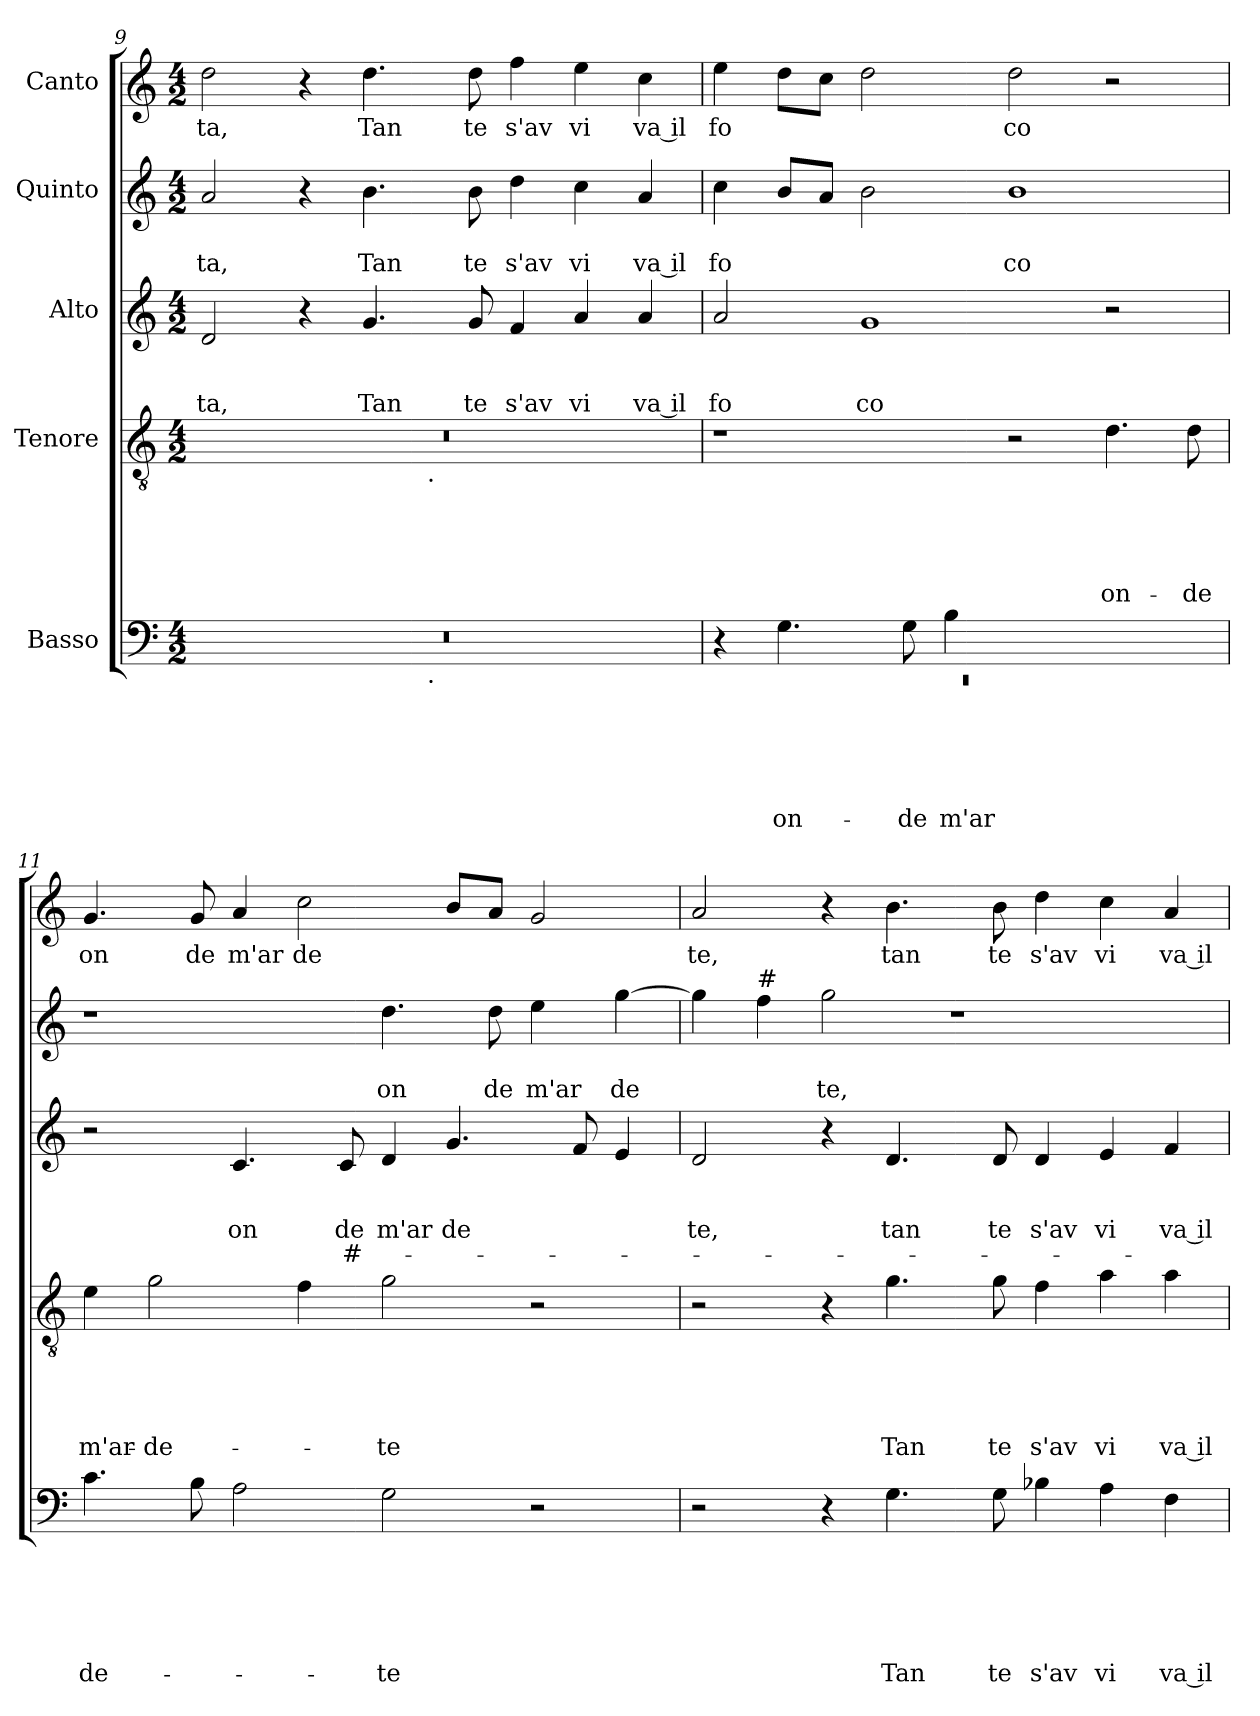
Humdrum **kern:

**kern	**text	**text	**text	**text	**text	**text	**kern	**text	**text	**text	**text	**text	**kern	**text	**text	**text	**text	**kern	**text	**text	**kern	**text
*part5	*part5	*part5	*part5	*part5	*part5	*part5	*part4	*part4	*part4	*part4	*part4	*part4	*part3	*part3	*part3	*part3	*part3	*part2	*part2	*part2	*part1	*part1
*staff5	*staff5	*staff5	*staff5	*staff5	*staff5	*staff5	*staff4	*staff4	*staff4	*staff4	*staff4	*staff4	*staff3	*staff3	*staff3	*staff3	*staff3	*staff2	*staff2	*staff2	*staff1	*staff1
*I"Basso	*	*	*	*	*	*	*I"Tenore	*	*	*	*	*	*I"Alto	*	*	*	*	*I"Quinto	*	*	*I"Canto	*
*clefF4	*	*	*	*	*	*	*clefGv2	*	*	*	*	*	*clefG2	*	*	*	*	*clefG2	*	*	*clefG2	*
*k[]	*	*	*	*	*	*	*k[]	*	*	*	*	*	*k[]	*	*	*	*	*k[]	*	*	*k[]	*
*C:	*	*	*	*	*	*	*C:	*	*	*	*	*	*C:	*	*	*	*	*C:	*	*	*C:	*
*M4/2	*	*	*	*	*	*	*M4/2	*	*	*	*	*	*M4/2	*	*	*	*	*M4/2	*	*	*M4/2	*
=9	=9	=9	=9	=9	=9	=9	=9	=9	=9	=9	=9	=9	=9	=9	=9	=9	=9	=9	=9	=9	=9	=9
!	!	!	!	!	!	!	!	!	!	!	!	!	!	!	!	!LO:LY:b	!	!	!	!LO:LY:b	!	!LO:LY:b
*^	*	*	*	*	*	*	*^	*	*	*	*	*	*	*	*	*	*	*	*	*	*	*
0r	1ryy	.	.	.	.	.	.	0r	1ryy	.	.	.	.	.	2d/	.	.	ta,	.	2a/	.	ta,	2dd\	-ta,
.	.	.	.	.	.	.	.	.	.	.	.	.	.	.	4r	.	.	.	.	4r	.	.	4r	.
!	!	!	!	!	!	!	!	!	!	!	!	!	!	!	!	!	!	!LO:LY:b	!	!	!	!LO:LY:b	!	!LO:LY:b
.	.	.	.	.	.	.	.	.	.	.	.	.	.	.	4.g/	.	.	Tan	.	4.b\	.	Tan	4.dd\	Tan
!	!	!	!	!	!	!	!	!	!LO:TX:b:t=.	!	!	!	!	!	!	!	!	!	!	!	!	!	!	!
!	!LO:TX:b:t=.	!	!	!	!	!	!	!	!	!	!	!	!	!	!	!	!	!	!	!	!	!	!	!
.	1ryy	.	.	.	.	.	.	.	1ryy	.	.	.	.	.	.	.	.	.	.	.	.	.	.	.
!	!	!	!	!	!	!	!	!	!	!	!	!	!	!	!	!	!	!LO:LY:b	!	!	!	!LO:LY:b	!	!LO:LY:b
.	.	.	.	.	.	.	.	.	.	.	.	.	.	.	8g/	.	.	te	.	8b\	.	te	8dd\	te
!	!	!	!	!	!	!	!	!	!	!	!	!	!	!	!	!	!	!LO:LY:b	!	!	!	!LO:LY:b	!	!LO:LY:b
.	.	.	.	.	.	.	.	.	.	.	.	.	.	.	4f/	.	.	s'av	.	4dd\	.	s'av	4ff\	s'av
!	!	!	!	!	!	!	!	!	!	!	!	!	!	!	!	!	!	!LO:LY:b	!	!	!	!LO:LY:b	!	!LO:LY:b
.	.	.	.	.	.	.	.	.	.	.	.	.	.	.	4a/	.	.	vi	.	4cc\	.	vi	4ee\	vi
!	!	!	!	!	!	!	!	!	!	!	!	!	!	!	!	!	!	!LO:LY:b:rj	!	!	!	!LO:LY:b:rj	!	!LO:LY:b:rj
.	.	.	.	.	.	.	.	.	.	.	.	.	.	.	4a/	.	.	va il	.	4a/	.	va il	4cc\	va il
=10	=10	=10	=10	=10	=10	=10	=10	=10	=10	=10	=10	=10	=10	=10	=10	=10	=10	=10	=10	=10	=10	=10	=10	=10
!	!LO:N:vis=1	!	!	!	!	!	!	!	!	!	!	!	!	!	!	!	!	!LO:LY:b	!	!	!	!LO:LY:b	!	!LO:LY:b
*	*^	*	*	*	*	*	*	*v	*v	*	*	*	*	*	*	*	*	*	*	*	*	*	*	*
0ryy	0rEE	4r	.	.	.	.	.	.	1r	.	.	.	.	.	2a/	.	.	fo	.	4cc\	.	fo	4ee\	fo
!	!	!	!	!	!	!	!	!LO:LY:b	!	!	!	!	!	!	!	!	!	!	!	!	!	!	!	!
.	.	4.G\	.	.	.	.	.	on-	.	.	.	.	.	.	.	.	.	.	.	8b/L	.	.	8dd\L	.
.	.	.	.	.	.	.	.	.	.	.	.	.	.	.	.	.	.	.	.	8a/J	.	.	8cc\J	.
!	!	!	!	!	!	!	!	!	!	!	!	!	!	!	!	!	!	!LO:LY:b	!	!	!	!	!	!
.	.	.	.	.	.	.	.	.	.	.	.	.	.	.	1g	.	.	co	.	2b\	.	.	2dd\	.
!	!	!	!	!	!	!	!	!LO:LY:b	!	!	!	!	!	!	!	!	!	!	!	!	!	!	!	!
.	.	8G\	.	.	.	.	.	-de	.	.	.	.	.	.	.	.	.	.	.	.	.	.	.	.
!	!	!	!	!	!	!	!	!LO:LY:b	!	!	!	!	!	!	!	!	!	!	!	!	!	!	!	!
.	.	4B\	.	.	.	.	.	m'ar-	.	.	.	.	.	.	.	.	.	.	.	.	.	.	.	.
!	!	!	!	!	!	!	!	!	!	!	!	!	!	!	!	!	!	!	!	!	!	!LO:LY:b	!	!LO:LY:b
.	.	1ryy	.	.	.	.	.	.	2r	.	.	.	.	.	.	.	.	.	.	1b	.	co	2dd\	co
!	!	!	!	!	!	!	!	!	!	!	!	!	!	!LO:LY:b	!	!	!	!	!	!	!	!	!	!
.	.	.	.	.	.	.	.	.	4.d\	.	.	.	.	on-	2r	.	.	.	.	.	.	.	2r	.
!	!	!	!	!	!	!	!	!	!	!	!	!	!	!LO:LY:b	!	!	!	!	!	!	!	!	!	!
.	.	.	.	.	.	.	.	.	8d\	.	.	.	.	-de	.	.	.	.	.	.	.	.	.	.
*v	*v	*v	*	*	*	*	*	*	*	*	*	*	*	*	*	*	*	*	*	*	*	*	*	*
=11	=11	=11	=11	=11	=11	=11	=11	=11	=11	=11	=11	=11	=11	=11	=11	=11	=11	=11	=11	=11	=11	=11
!	!	!	!	!	!	!LO:LY:b	!	!	!	!	!	!LO:LY:b	!	!	!	!	!	!	!	!	!	!LO:LY:b
4.c\	.	.	.	.	.	-de-	4e\	.	.	.	.	m'ar-	2r	.	.	.	.	1r	.	.	4.g/	on
!	!	!	!	!	!	!	!	!	!	!	!	!LO:LY:b	!	!	!	!	!	!	!	!	!	!
.	.	.	.	.	.	.	2g\	.	.	.	.	-de-	.	.	.	.	.	.	.	.	.	.
!	!	!	!	!	!	!	!	!	!	!	!	!	!	!	!	!	!	!	!	!	!	!LO:LY:b
8B\	.	.	.	.	.	.	.	.	.	.	.	.	.	.	.	.	.	.	.	.	8g/	de
!	!	!	!	!	!	!	!	!	!	!	!	!	!	!	!	!LO:LY:b	!	!	!	!	!	!LO:LY:b
2A\	.	.	.	.	.	.	.	.	.	.	.	.	4.c/	.	.	on	.	.	.	.	4a/	m'ar
!	!	!	!	!	!	!	!	!	!	!	!	!	!	!	!	!	!	!	!	!	!	!LO:LY:b
.	.	.	.	.	.	.	4f\	.	.	.	.	.	.	.	.	.	.	.	.	.	2cc\	de
!	!	!	!	!	!	!	!	!	!	!	!	!	!	!	!	!LO:LY:b	!LO:LY:b	!	!	!	!	!
.	.	.	.	.	.	.	.	.	.	.	.	.	8c/	.	.	de	#-	.	.	.	.	.
!	!	!	!	!	!	!LO:LY:b	!	!	!	!	!	!LO:LY:b	!	!	!	!LO:LY:b	!	!	!	!LO:LY:b	!	!
2G\	.	.	.	.	.	-te	2g\	.	.	.	.	-te	4d/	.	.	m'ar	.	4.dd\	.	on	.	.
!	!	!	!	!	!	!	!	!	!	!	!	!	!	!	!	!LO:LY:b	!	!	!	!	!	!
.	.	.	.	.	.	.	.	.	.	.	.	.	4.g/	.	.	de	.	.	.	.	8b/L	.
!	!	!	!	!	!	!	!	!	!	!	!	!	!	!	!	!	!	!	!	!LO:LY:b	!	!
.	.	.	.	.	.	.	.	.	.	.	.	.	.	.	.	.	.	8dd\	.	de	8a/J	.
!	!	!	!	!	!	!	!	!	!	!	!	!	!	!	!	!	!	!	!	!LO:LY:b	!	!
2r	.	.	.	.	.	.	2r	.	.	.	.	.	.	.	.	.	.	4ee\	.	m'ar	2g/	.
.	.	.	.	.	.	.	.	.	.	.	.	.	8f/	.	.	.	.	.	.	.	.	.
!	!	!	!	!	!	!	!	!	!	!	!	!	!	!	!	!	!	!	!	!LO:LY:b	!	!
.	.	.	.	.	.	.	.	.	.	.	.	.	4e/	.	.	.	.	[>4gg\	.	de	.	.
!!LO:PB:g=z
=12	=12	=12	=12	=12	=12	=12	=12	=12	=12	=12	=12	=12	=12	=12	=12	=12	=12	=12	=12	=12	=12	=12
!	!	!	!	!	!	!	!	!	!	!	!	!	!	!	!	!LO:LY:b	!	!	!	!	!	!LO:LY:b
2r	.	.	.	.	.	.	2r	.	.	.	.	.	2d/	.	.	te,	.	4gg\]	.	.	2a/	te,
!	!	!	!	!	!	!	!	!	!	!	!	!	!	!	!	!	!	!LO:TX:a:t=#	!	!	!	!
.	.	.	.	.	.	.	.	.	.	.	.	.	.	.	.	.	.	4ff\	.	.	.	.
!	!	!	!	!	!	!	!	!	!	!	!	!	!	!	!	!	!	!	!	!LO:LY:b	!	!
4r	.	.	.	.	.	.	4r	.	.	.	.	.	4r	.	.	.	.	2gg\	.	te,	4r	.
!	!	!	!	!	!	!LO:LY:b	!	!	!	!	!	!LO:LY:b	!	!	!	!LO:LY:b	!	!	!	!	!	!LO:LY:b
4.G\	.	.	.	.	.	Tan	4.g\	.	.	.	.	Tan	4.d/	.	.	tan	.	.	.	.	4.b\	tan
.	.	.	.	.	.	.	.	.	.	.	.	.	.	.	.	.	.	1r	.	.	.	.
!	!	!	!	!	!	!LO:LY:b	!	!	!	!	!	!LO:LY:b	!	!	!	!LO:LY:b	!	!	!	!	!	!LO:LY:b
8G\	.	.	.	.	.	te	8g\	.	.	.	.	te	8d/	.	.	te	.	.	.	.	8b\	te
!	!	!	!	!	!	!LO:LY:b	!	!	!	!	!	!LO:LY:b	!	!	!	!LO:LY:b	!	!	!	!	!	!LO:LY:b
4B-X\	.	.	.	.	.	s'av	4f\	.	.	.	.	s'av	4d/	.	.	s'av	.	.	.	.	4dd\	s'av
!	!	!	!	!	!	!LO:LY:b	!	!	!	!	!	!LO:LY:b	!	!	!	!LO:LY:b	!	!	!	!	!	!LO:LY:b
4A\	.	.	.	.	.	vi	4a\	.	.	.	.	vi	4e/	.	.	vi	.	.	.	.	4cc\	vi
!	!	!	!	!	!	!LO:LY:b:rj	!	!	!	!	!	!LO:LY:b:rj	!	!	!	!LO:LY:b:rj	!	!	!	!	!	!LO:LY:b:rj
4F\	.	.	.	.	.	va il	4a\	.	.	.	.	va il	4f/	.	.	va il	.	.	.	.	4a/	va il
=	=	=	=	=	=	=	=	=	=	=	=	=	=	=	=	=	=	=	=	=	=	=
*-	*-	*-	*-	*-	*-	*-	*-	*-	*-	*-	*-	*-	*-	*-	*-	*-	*-	*-	*-	*-	*-	*-
